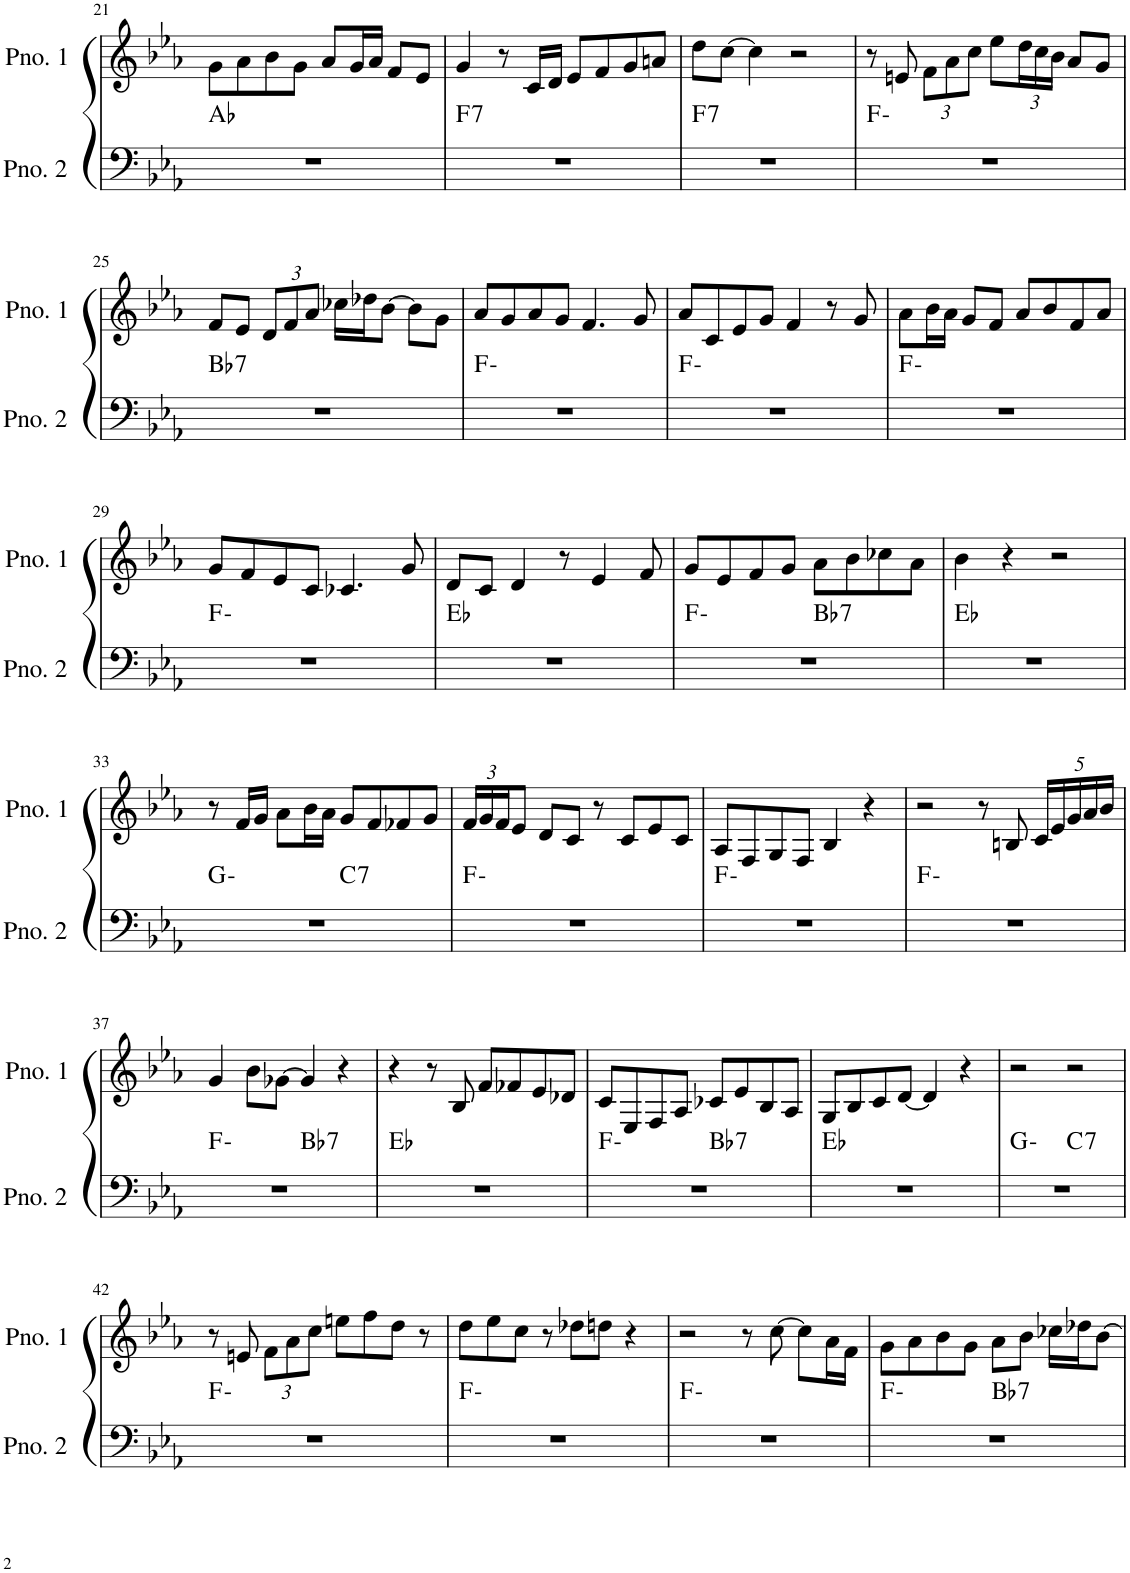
**kern	**harte	**kern
*part2	*part2	*part1
*staff2	*	*staff1
*I"ピアノ 2	*	*I"ピアノ 1
!!LO:PB:g=z
*clefF4	*	*clefG2
*k[b-e-a-]	*	*k[b-e-a-]
*M4/4	*	*M4/4
=21	=21	=21
1r	Ab:maj	8g\L
.	.	8a-\
.	.	8b-\
.	.	8g\J
.	.	8a-/L
.	.	16g/L
.	.	16a-/JJ
.	.	8f/L
.	.	8e-/J
=22	=22	=22
!	!LO:H:kt=7	!
1r	F:7	4g/
.	.	8r
.	.	16c/LL
.	.	16d/JJ
.	.	8e-/L
.	.	8f/
.	.	8g/
.	.	8an/J
=23	=23	=23
!	!LO:H:kt=7	!
1r	F:7	8dd\L
.	.	[8cc\J
.	.	4cc\]
.	.	2r
=24	=24	=24
1r	F:min	8r
.	.	8en/
*	*	*Xbrackettup
.	.	12f\L
.	.	12a-\
.	.	12cc\J
.	.	8ee-\L
.	.	24dd\L
.	.	24cc\
.	.	24b-\JJ
.	.	8a-/L
.	.	8g/J
!!LO:LB:g=z
=25	=25	=25
!	!LO:H:kt=7	!
1r	Bb:7	8f/L
.	.	8e-/J
.	.	12d/L
.	.	12f/
.	.	12a-/J
.	.	16cc-X\LL
.	.	16dd-X\J
.	.	[8b-\J
.	.	8b-\L]
.	.	8g\J
=26	=26	=26
1r	F:min	8a-/L
.	.	8g/
.	.	8a-/
.	.	8g/J
.	.	4.f/
.	.	8g/
=27	=27	=27
1r	F:min	8a-/L
.	.	8c/
.	.	8e-/
.	.	8g/J
.	.	4f/
.	.	8r
.	.	8g/
=28	=28	=28
1r	F:min	8a-\L
.	.	16b-\L
.	.	16a-\JJ
.	.	8g/L
.	.	8f/J
.	.	8a-/L
.	.	8b-/
.	.	8f/
.	.	8a-/J
!!LO:LB:g=z
=29	=29	=29
1r	F:min	8g/L
.	.	8f/
.	.	8e-/
.	.	8c/J
.	.	4.c-X/
.	.	8g/
=30	=30	=30
1r	Eb:maj	8d/L
.	.	8c/J
.	.	4d/
.	.	8r
.	.	4e-/
.	.	8f/
=31	=31	=31
*^	*	*
1r	2ryy	F:min	8g/L
.	.	.	8e-/
.	.	.	8f/
.	.	.	8g/J
!	!	!LO:H:kt=7	!
.	2ryy	Bb:7	8a-\L
.	.	.	8b-\
.	.	.	8cc-X\
.	.	.	8a-\J
*v	*v	*	*
=32	=32	=32
1r	Eb:maj	4b-\
.	.	4r
.	.	2r
!!LO:LB:g=z
=33	=33	=33
*^	*	*
1r	2ryy	G:min	8r
.	.	.	16f/LL
.	.	.	16g/JJ
.	.	.	8a-\L
.	.	.	16b-\L
.	.	.	16a-\JJ
!	!	!LO:H:kt=7	!
.	2ryy	C:7	8g/L
.	.	.	8f/
.	.	.	8f-X/
.	.	.	8g/J
*v	*v	*	*
=34	=34	=34
1r	F:min	24f/LL
.	.	24g/
.	.	24f/J
.	.	8e-/J
.	.	8d/L
.	.	8c/J
.	.	8r
.	.	8c/L
.	.	8e-/
.	.	8c/J
=35	=35	=35
1r	F:min	8A-/L
.	.	8F/
.	.	8G/
.	.	8F/J
.	.	4B-/
.	.	4r
=36	=36	=36
1r	F:min	2r
.	.	8r
.	.	8Bn/
.	.	20c/LL
.	.	20e-/
.	.	20g/
.	.	20a-/
.	.	20b-/JJ
!!LO:LB:g=z
=37	=37	=37
*^	*	*
1r	2ryy	F:min	4g/
.	.	.	8b-\L
.	.	.	[8g-X\J
!	!	!LO:H:kt=7	!
.	2ryy	Bb:7	4g-/]
.	.	.	4r
*v	*v	*	*
=38	=38	=38
1r	Eb:maj	4r
.	.	8r
.	.	8B-/
.	.	8f/L
.	.	8f-X/
.	.	8e-/
.	.	8d-X/J
=39	=39	=39
*^	*	*
1r	2ryy	F:min	8c/L
.	.	.	8E-/
.	.	.	8F/
.	.	.	8A-/J
!	!	!LO:H:kt=7	!
.	2ryy	Bb:7	8c-X/L
.	.	.	8e-/
.	.	.	8B-/
.	.	.	8A-/J
*v	*v	*	*
=40	=40	=40
1r	Eb:maj	8G/L
.	.	8B-/
.	.	8c/
.	.	[8d/J
.	.	4d/]
.	.	4r
=41	=41	=41
*^	*	*
1r	2ryy	G:min	2r
!	!	!LO:H:kt=7	!
.	2ryy	C:7	2r
*v	*v	*	*
!!LO:LB:g=z
=42	=42	=42
1r	F:min	8r
.	.	8en/
.	.	12f\L
.	.	12a-\
.	.	12cc\J
.	.	8een\L
.	.	8ff\
.	.	8dd\J
.	.	8r
=43	=43	=43
1r	F:min	8dd\L
.	.	8ee-\
.	.	8cc\J
.	.	8r
.	.	8dd-X\L
.	.	8ddn\J
.	.	4r
=44	=44	=44
1r	F:min	2r
.	.	8r
.	.	[8cc\
.	.	8cc\L]
.	.	16a-\L
.	.	16f\JJ
=45	=45	=45
*^	*	*
1r	2ryy	F:min	8g\L
.	.	.	8a-\
.	.	.	8b-\
.	.	.	8g\J
!	!	!LO:H:kt=7	!
.	2ryy	Bb:7	8a-\L
.	.	.	8b-\J
.	.	.	16cc-X\LL
.	.	.	16dd-X\J
.	.	.	[8b-\J
*v	*v	*	*
=	=	=
*-	*-	*-
